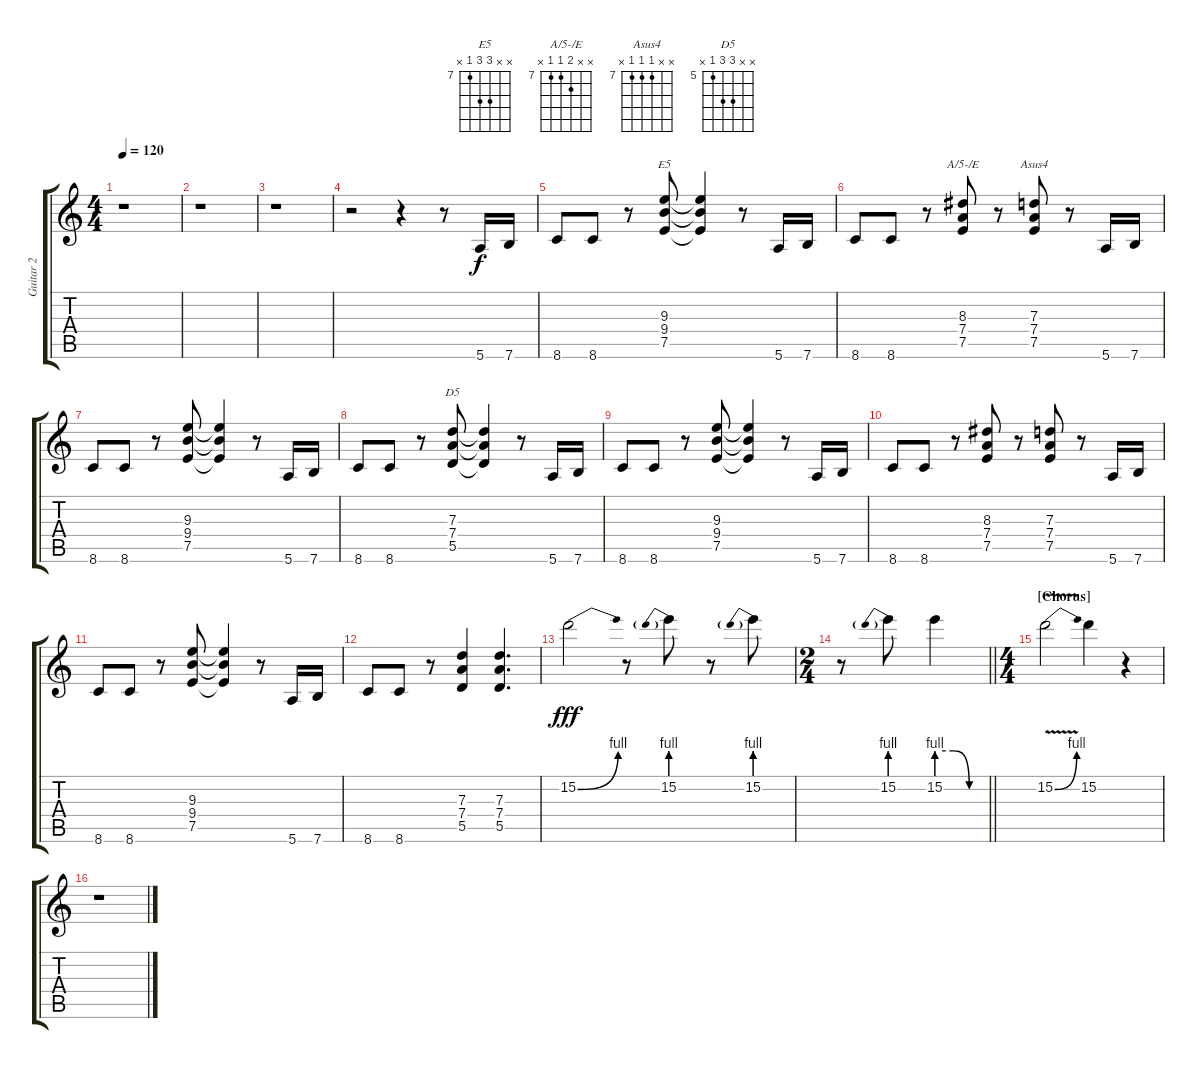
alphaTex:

\track ("Guitar 2" "Guitar 2") {instrument distortionguitar}
\staff {score tabs}
\tuning (E4 B3 G3 D3 A2 E2) {hide}
\chord ("E5" x x 9 9 7 x) {firstfret 7}
\chord ("A/5-/E" x x 8 7 7 x) {firstfret 7}
\chord ("Asus4" x x 7 7 7 x) {firstfret 7}
\chord ("D5" x x 7 7 5 x) {firstfret 5}
\ts (4 4)
\tempo 120
\clef g2
\ks c
r.1{dy f} |
r.1 |
r.1 |
r.2 r.4 r.8 5.6.16 7.6.16 |
8.6.8 8.6.8 r.8 (9.3 9.4 7.5).8{ch "E5"} (9.3{t} 9.4{t} 7.5{t}).4 r.8 5.6.16 7.6.16 |
8.6.8 8.6.8 r.8 (8.3 7.4 7.5).8{ch "A/5-/E"} r.8 (7.3 7.4 7.5).8{ch "Asus4"} r.8 5.6.16 7.6.16 |
8.6.8 8.6.8 r.8 (9.3 9.4 7.5).8 (9.3{t} 9.4{t} 7.5{t}).4 r.8 5.6.16 7.6.16 |
8.6.8 8.6.8 r.8 (7.3 7.4 5.5).8{ch "D5"} (7.3{t} 7.4{t} 5.5{t}).4 r.8 5.6.16 7.6.16 |
8.6.8 8.6.8 r.8 (9.3 9.4 7.5).8 (9.3{t} 9.4{t} 7.5{t}).4 r.8 5.6.16 7.6.16 |
8.6.8 8.6.8 r.8 (8.3 7.4 7.5).8 r.8 (7.3 7.4 7.5).8 r.8 5.6.16 7.6.16 |
8.6.8 8.6.8 r.8 (9.3 9.4 7.5).8 (9.3{t} 9.4{t} 7.5{t}).4 r.8 5.6.16 7.6.16 |
8.6.8 8.6.8 r.8 (7.3 7.4 5.5).4 (7.3 7.4 5.5).4{d} |
15.2{be (bend 0 0 60 4)}.2{dy fff} r.8 15.2{be (prebend 0 4 60 4)}.8 r.8 15.2{be (prebend 0 4 60 4)}.8 |
\ts (2 4)
\barLineRight lightlight
r.8 15.2{be (prebend 0 4 60 4)}.8 15.2{be (custom 0 4 20 4 40 0 60 0)}.4 |
\ts (4 4)
\section ("" "[Chorus]")
15.2{be (bend 0 0 60 4) v}.2 15.2.4 r.4 |
r.1
